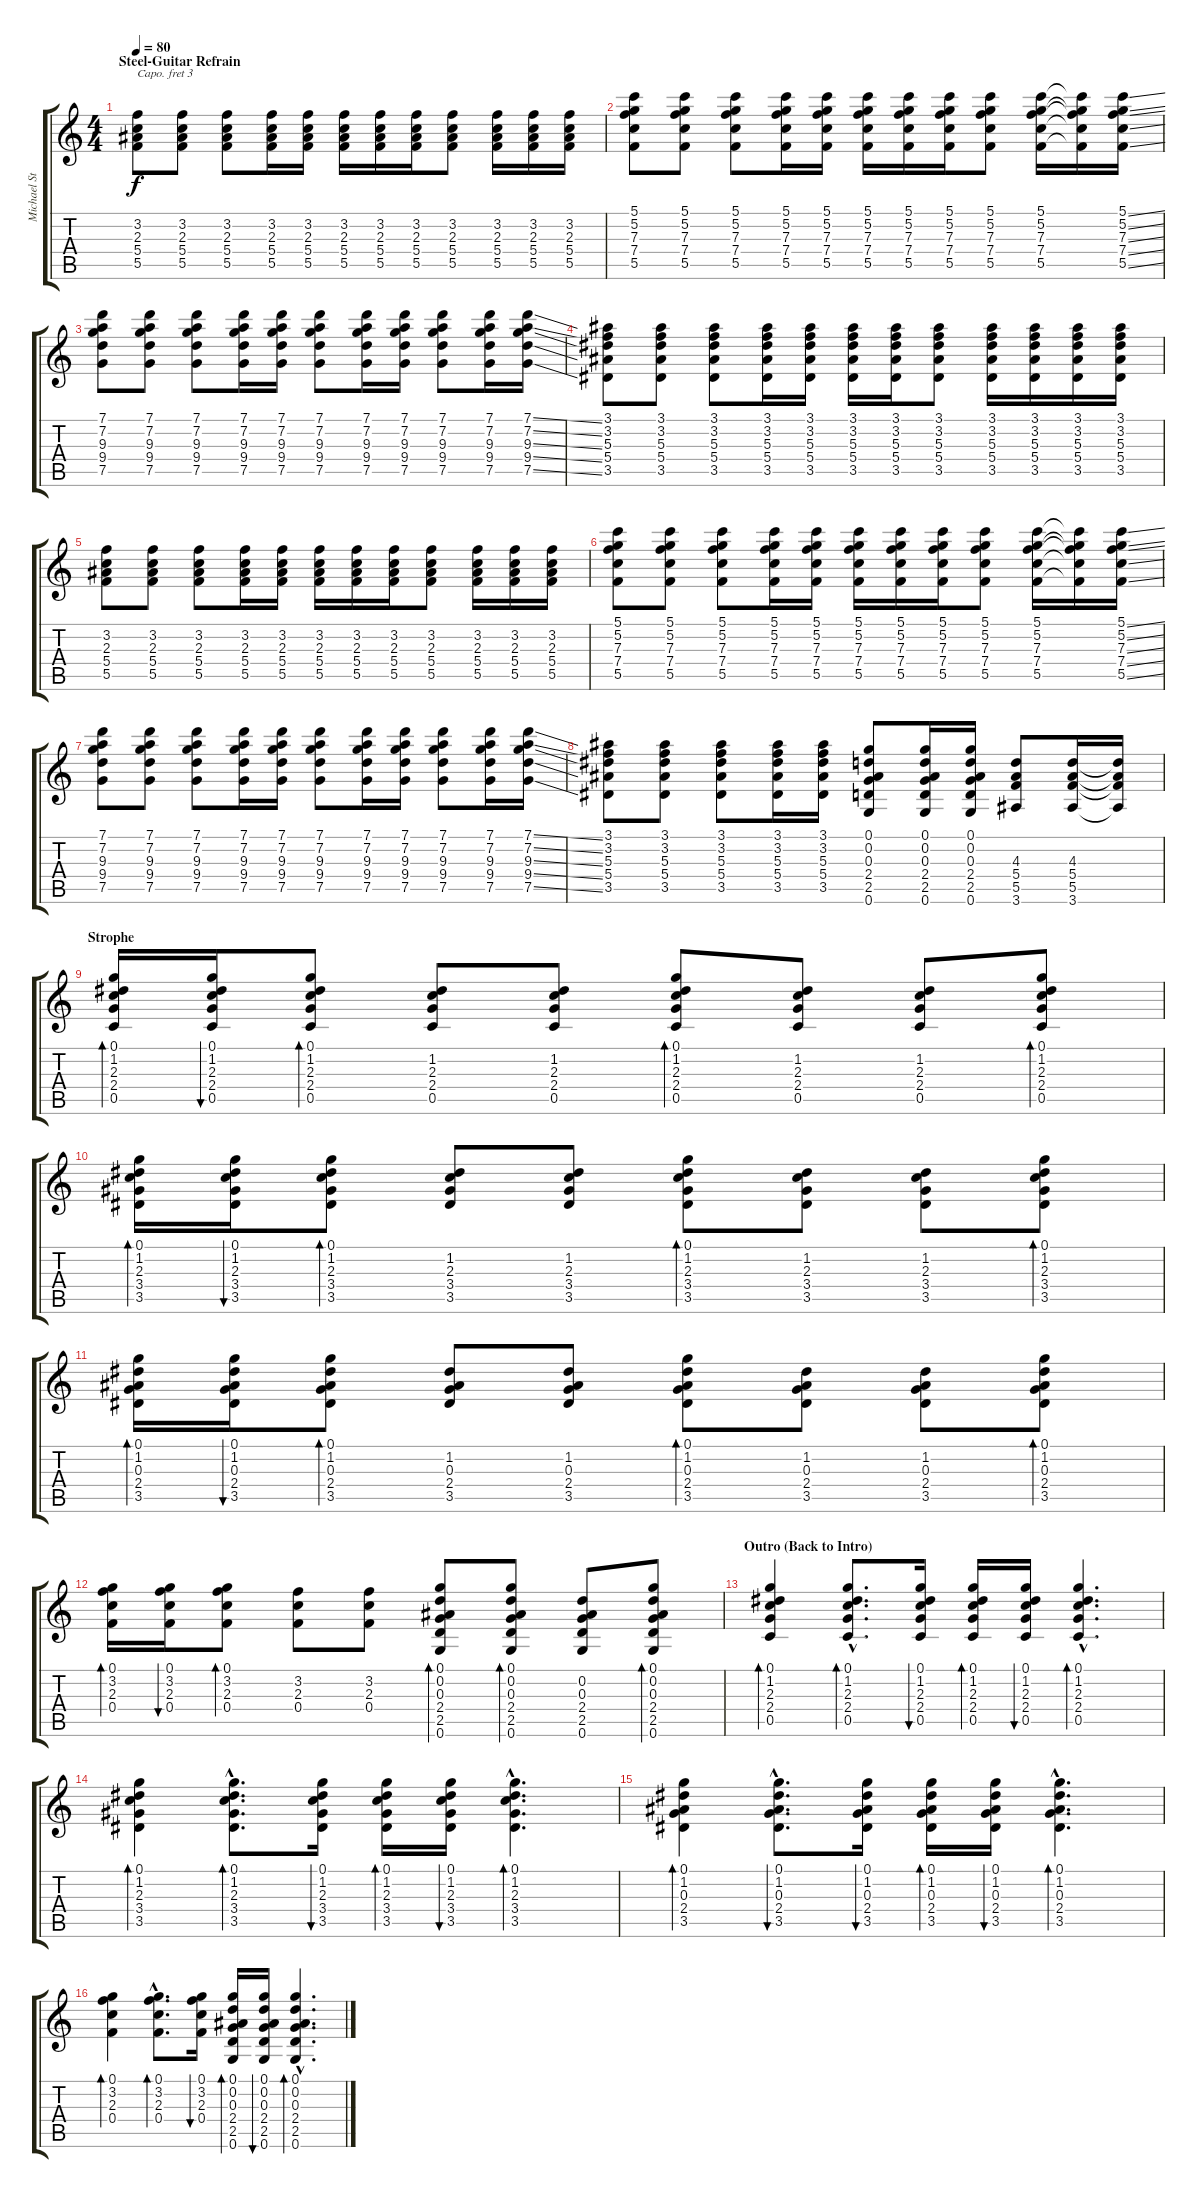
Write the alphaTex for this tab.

\track ("Michael Stapel" "Michael St") {instrument acousticguitarsteel}
\staff {score tabs}
\capo 3
\tuning (E4 B3 G3 D3 A2 E2) {hide}
\ts (4 4)
\section ("" "Steel-Guitar Refrain")
\tempo 80
\clef g2
\ks c
(3.2 2.3 5.4 5.5).8{dy f balance 12} (3.2 2.3 5.4 5.5).8 (3.2 2.3 5.4 5.5).8 (3.2 2.3 5.4 5.5).16 (3.2 2.3 5.4 5.5).16 (3.2 2.3 5.4 5.5).16 (3.2 2.3 5.4 5.5).16 (3.2 2.3 5.4 5.5).16 (3.2 2.3 5.4 5.5).8 (3.2 2.3 5.4 5.5).16 (3.2 2.3 5.4 5.5).16 (3.2 2.3 5.4 5.5).16 |
(5.1 5.2 7.3 7.4 5.5).8 (5.1 5.2 7.3 7.4 5.5).8 (5.1 5.2 7.3 7.4 5.5).8 (5.1 5.2 7.3 7.4 5.5).16 (5.1 5.2 7.3 7.4 5.5).16 (5.1 5.2 7.3 7.4 5.5).16 (5.1 5.2 7.3 7.4 5.5).16 (5.1 5.2 7.3 7.4 5.5).16 (5.1 5.2 7.3 7.4 5.5).8 (5.1 5.2 7.3 7.4 5.5).16 (5.1{t} 5.2{t} 7.3{t} 7.4{t} 5.5{t}).16 (5.1{ss} 5.2{ss} 7.3{ss} 7.4{ss} 5.5{ss}).16 |
(7.1 7.2 9.3 9.4 7.5).8 (7.1 7.2 9.3 9.4 7.5).8 (7.1 7.2 9.3 9.4 7.5).8 (7.1 7.2 9.3 9.4 7.5).16 (7.1 7.2 9.3 9.4 7.5).16 (7.1 7.2 9.3 9.4 7.5).8 (7.1 7.2 9.3 9.4 7.5).16 (7.1 7.2 9.3 9.4 7.5).16 (7.1 7.2 9.3 9.4 7.5).8 (7.1 7.2 9.3 9.4 7.5).16 (7.1{ss} 7.2{ss} 9.3{ss} 9.4{ss} 7.5{ss}).16 |
(3.1 3.2 5.3 5.4 3.5).8 (3.1 3.2 5.3 5.4 3.5).8 (3.1 3.2 5.3 5.4 3.5).8 (3.1 3.2 5.3 5.4 3.5).16 (3.1 3.2 5.3 5.4 3.5).16 (3.1 3.2 5.3 5.4 3.5).16 (3.1 3.2 5.3 5.4 3.5).16 (3.1 3.2 5.3 5.4 3.5).8 (3.1 3.2 5.3 5.4 3.5).16 (3.1 3.2 5.3 5.4 3.5).16 (3.1 3.2 5.3 5.4 3.5).16 (3.1 3.2 5.3 5.4 3.5).16 |
(3.2 2.3 5.4 5.5).8 (3.2 2.3 5.4 5.5).8 (3.2 2.3 5.4 5.5).8 (3.2 2.3 5.4 5.5).16 (3.2 2.3 5.4 5.5).16 (3.2 2.3 5.4 5.5).16 (3.2 2.3 5.4 5.5).16 (3.2 2.3 5.4 5.5).16 (3.2 2.3 5.4 5.5).8 (3.2 2.3 5.4 5.5).16 (3.2 2.3 5.4 5.5).16 (3.2 2.3 5.4 5.5).16 |
(5.1 5.2 7.3 7.4 5.5).8 (5.1 5.2 7.3 7.4 5.5).8 (5.1 5.2 7.3 7.4 5.5).8 (5.1 5.2 7.3 7.4 5.5).16 (5.1 5.2 7.3 7.4 5.5).16 (5.1 5.2 7.3 7.4 5.5).16 (5.1 5.2 7.3 7.4 5.5).16 (5.1 5.2 7.3 7.4 5.5).16 (5.1 5.2 7.3 7.4 5.5).8 (5.1 5.2 7.3 7.4 5.5).16 (5.1{t} 5.2{t} 7.3{t} 7.4{t} 5.5{t}).16 (5.1{ss} 5.2{ss} 7.3{ss} 7.4{ss} 5.5{ss}).16 |
(7.1 7.2 9.3 9.4 7.5).8 (7.1 7.2 9.3 9.4 7.5).8 (7.1 7.2 9.3 9.4 7.5).8 (7.1 7.2 9.3 9.4 7.5).16 (7.1 7.2 9.3 9.4 7.5).16 (7.1 7.2 9.3 9.4 7.5).8 (7.1 7.2 9.3 9.4 7.5).16 (7.1 7.2 9.3 9.4 7.5).16 (7.1 7.2 9.3 9.4 7.5).8 (7.1 7.2 9.3 9.4 7.5).16 (7.1{ss} 7.2{ss} 9.3{ss} 9.4{ss} 7.5{ss}).16 |
(3.1 3.2 5.3 5.4 3.5).8 (3.1 3.2 5.3 5.4 3.5).8 (3.1 3.2 5.3 5.4 3.5).8 (3.1 3.2 5.3 5.4 3.5).16 (3.1 3.2 5.3 5.4 3.5).16 (0.1 0.2 0.3 2.4 2.5 0.6).8 (0.1 0.2 0.3 2.4 2.5 0.6).16 (0.1 0.2 0.3 2.4 2.5 0.6).16 (4.3 5.4 5.5 3.6).8 (4.3 5.4 5.5 3.6).16 (4.3{t} 5.4{t} 5.5{t} 3.6{t}).16 |
\section ("" "Strophe")
(0.1 1.2 2.3 2.4 0.5).16{bd 30} (0.1 1.2 2.3 2.4 0.5).16{bu 30} (0.1 1.2 2.3 2.4 0.5).8{bd 30} (1.2 2.3 2.4 0.5).8 (1.2 2.3 2.4 0.5).8 (0.1 1.2 2.3 2.4 0.5).8{bd 30} (1.2 2.3 2.4 0.5).8 (1.2 2.3 2.4 0.5).8 (0.1 1.2 2.3 2.4 0.5).8{bd 30} |
(0.1 1.2 2.3 3.4 3.5).16{bd 30} (0.1 1.2 2.3 3.4 3.5).16{bu 30} (0.1 1.2 2.3 3.4 3.5).8{bd 30} (1.2 2.3 3.4 3.5).8 (1.2 2.3 3.4 3.5).8 (0.1 1.2 2.3 3.4 3.5).8{bd 30} (1.2 2.3 3.4 3.5).8 (1.2 2.3 3.4 3.5).8 (0.1 1.2 2.3 3.4 3.5).8{bd 30} |
(0.1 1.2 0.3 2.4 3.5).16{bd 30} (0.1 1.2 0.3 2.4 3.5).16{bu 30} (0.1 1.2 0.3 2.4 3.5).8{bd 30} (1.2 0.3 2.4 3.5).8 (1.2 0.3 2.4 3.5).8 (0.1 1.2 0.3 2.4 3.5).8{bd 30} (1.2 0.3 2.4 3.5).8 (1.2 0.3 2.4 3.5).8 (0.1 1.2 0.3 2.4 3.5).8{bd 30} |
(0.1 3.2 2.3 0.4).16{bd 30} (0.1 3.2 2.3 0.4).16{bu 30} (0.1 3.2 2.3 0.4).8{bd 30} (3.2 2.3 0.4).8 (3.2 2.3 0.4).8 (0.1 0.2 0.3 2.4 2.5 0.6).8{bd 30} (0.1 0.2 0.3 2.4 2.5 0.6).8{bd 30} (0.2 0.3 2.4 2.5 0.6).8 (0.1 0.2 0.3 2.4 2.5 0.6).8{bd 30} |
\section ("" "Outro (Back to Intro)")
(0.1 1.2 2.3 2.4 0.5).4{bd 30} (0.1{hac} 1.2{hac} 2.3{hac} 2.4{hac} 0.5{hac}).8{d bd 30} (0.1 1.2 2.3 2.4 0.5).16{bu 30} (0.1 1.2 2.3 2.4 0.5).16{bd 30} (0.1 1.2 2.3 2.4 0.5).16{bu 30} (0.1{hac} 1.2{hac} 2.3{hac} 2.4{hac} 0.5{hac}).4{d bd 30} |
(0.1 1.2 2.3 3.4 3.5).4{bd 30} (0.1{hac} 1.2{hac} 2.3{hac} 3.4{hac} 3.5{hac}).8{d bd 30} (0.1 1.2 2.3 3.4 3.5).16{bu 30} (0.1 1.2 2.3 3.4 3.5).16{bd 30} (0.1 1.2 2.3 3.4 3.5).16{bu 30} (0.1{hac} 1.2{hac} 2.3{hac} 3.4{hac} 3.5{hac}).4{d bd 30} |
(0.1 1.2 0.3 2.4 3.5).4{bd 30} (0.1{hac} 1.2{hac} 0.3{hac} 2.4{hac} 3.5{hac}).8{d bu 30} (0.1 1.2 0.3 2.4 3.5).16{bu 30} (0.1 1.2 0.3 2.4 3.5).16{bd 30} (0.1 1.2 0.3 2.4 3.5).16{bu 30} (0.1{hac} 1.2{hac} 0.3{hac} 2.4{hac} 3.5{hac}).4{d bd 30} |
(0.1 3.2 2.3 0.4).4{bd 30} (0.1{hac} 3.2{hac} 2.3{hac} 0.4{hac}).8{d bd 30} (0.1 3.2 2.3 0.4).16{bu 30} (0.1 0.2 0.3 2.4 2.5 0.6).16{bd 30} (0.1 0.2 0.3 2.4 2.5 0.6).16{bu 30} (0.1{hac} 0.2{hac} 0.3{hac} 2.4{hac} 2.5{hac} 0.6{hac}).4{d bd 30}
